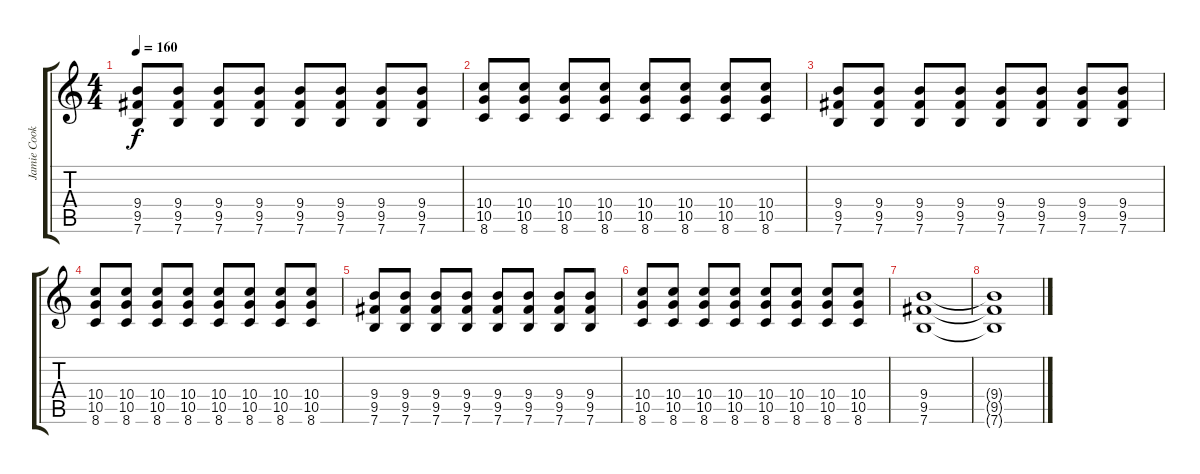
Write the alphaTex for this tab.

\track ("Jamie Cook" "Jamie Cook") {instrument electricguitarclean}
\staff {score tabs}
\tuning (E4 B3 G3 D3 A2 E2) {hide}
\ts (4 4)
\tempo 160
\clef g2
\ks c
(9.4 9.5 7.6).8{dy f instrument distortionguitar} (9.4 9.5 7.6).8 (9.4 9.5 7.6).8 (9.4 9.5 7.6).8 (9.4 9.5 7.6).8 (9.4 9.5 7.6).8 (9.4 9.5 7.6).8 (9.4 9.5 7.6).8 |
(10.4 10.5 8.6).8 (10.4 10.5 8.6).8 (10.4 10.5 8.6).8 (10.4 10.5 8.6).8 (10.4 10.5 8.6).8 (10.4 10.5 8.6).8 (10.4 10.5 8.6).8 (10.4 10.5 8.6).8 |
(9.4 9.5 7.6).8{instrument distortionguitar} (9.4 9.5 7.6).8 (9.4 9.5 7.6).8 (9.4 9.5 7.6).8 (9.4 9.5 7.6).8 (9.4 9.5 7.6).8 (9.4 9.5 7.6).8 (9.4 9.5 7.6).8 |
(10.4 10.5 8.6).8 (10.4 10.5 8.6).8 (10.4 10.5 8.6).8 (10.4 10.5 8.6).8 (10.4 10.5 8.6).8 (10.4 10.5 8.6).8 (10.4 10.5 8.6).8 (10.4 10.5 8.6).8 |
(9.4 9.5 7.6).8{instrument distortionguitar} (9.4 9.5 7.6).8 (9.4 9.5 7.6).8 (9.4 9.5 7.6).8 (9.4 9.5 7.6).8 (9.4 9.5 7.6).8 (9.4 9.5 7.6).8 (9.4 9.5 7.6).8 |
(10.4 10.5 8.6).8 (10.4 10.5 8.6).8 (10.4 10.5 8.6).8 (10.4 10.5 8.6).8 (10.4 10.5 8.6).8 (10.4 10.5 8.6).8 (10.4 10.5 8.6).8 (10.4 10.5 8.6).8 |
(9.4 9.5 7.6).1{volume 4} |
(9.4{t} 9.5{t} 7.6{t}).1
